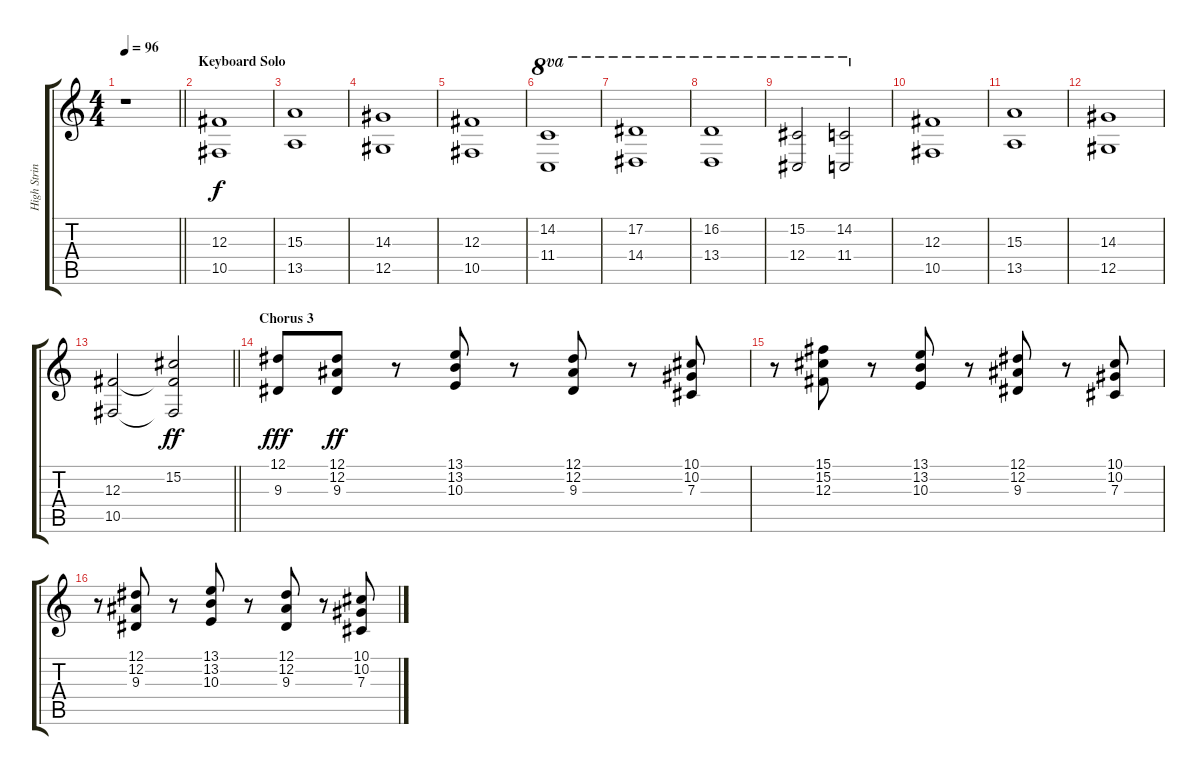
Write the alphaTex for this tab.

\track ("High Strings" "High Strin") {instrument stringensemble1}
\staff {score tabs}
\tuning (Eb4 Bb3 Gb3 Db3 Ab2 Eb2) {hide}
\ts (4 4)
\tempo 96
\clef g2
\barLineRight lightlight
\ks c
r.1{dy fff} |
\section ("" "Keyboard Solo")
(12.3 10.5).1{dy f} |
(15.3 13.5).1 |
(14.3 12.5).1 |
(12.3 10.5).1 |
(14.2 11.4).1{ot 8va} |
(17.2 14.4).1{ot 8va} |
(16.2 13.4).1{ot 8va} |
(15.2 12.4).2{ot 8va} (14.2 11.4).2{ot 8va} |
(12.3 10.5).1 |
(15.3 13.5).1 |
(14.3 12.5).1 |
\barLineRight lightlight
(12.3 10.5).2 (15.2 12.3{t} 10.5{t}).2{dy ff} |
\section ("" "Chorus 3")
(12.1 9.3).8{dy fff} (12.1 12.2 9.3).8{dy ff} r.8 (13.1 13.2 10.3).8 r.8 (12.1 12.2 9.3).8 r.8 (10.1 10.2 7.3).8 |
r.8 (15.1 15.2 12.3).8 r.8 (13.1 13.2 10.3).8 r.8 (12.1 12.2 9.3).8 r.8 (10.1 10.2 7.3).8 |
r.8 (12.1 12.2 9.3).8 r.8 (13.1 13.2 10.3).8 r.8 (12.1 12.2 9.3).8 r.8 (10.1 10.2 7.3).8
